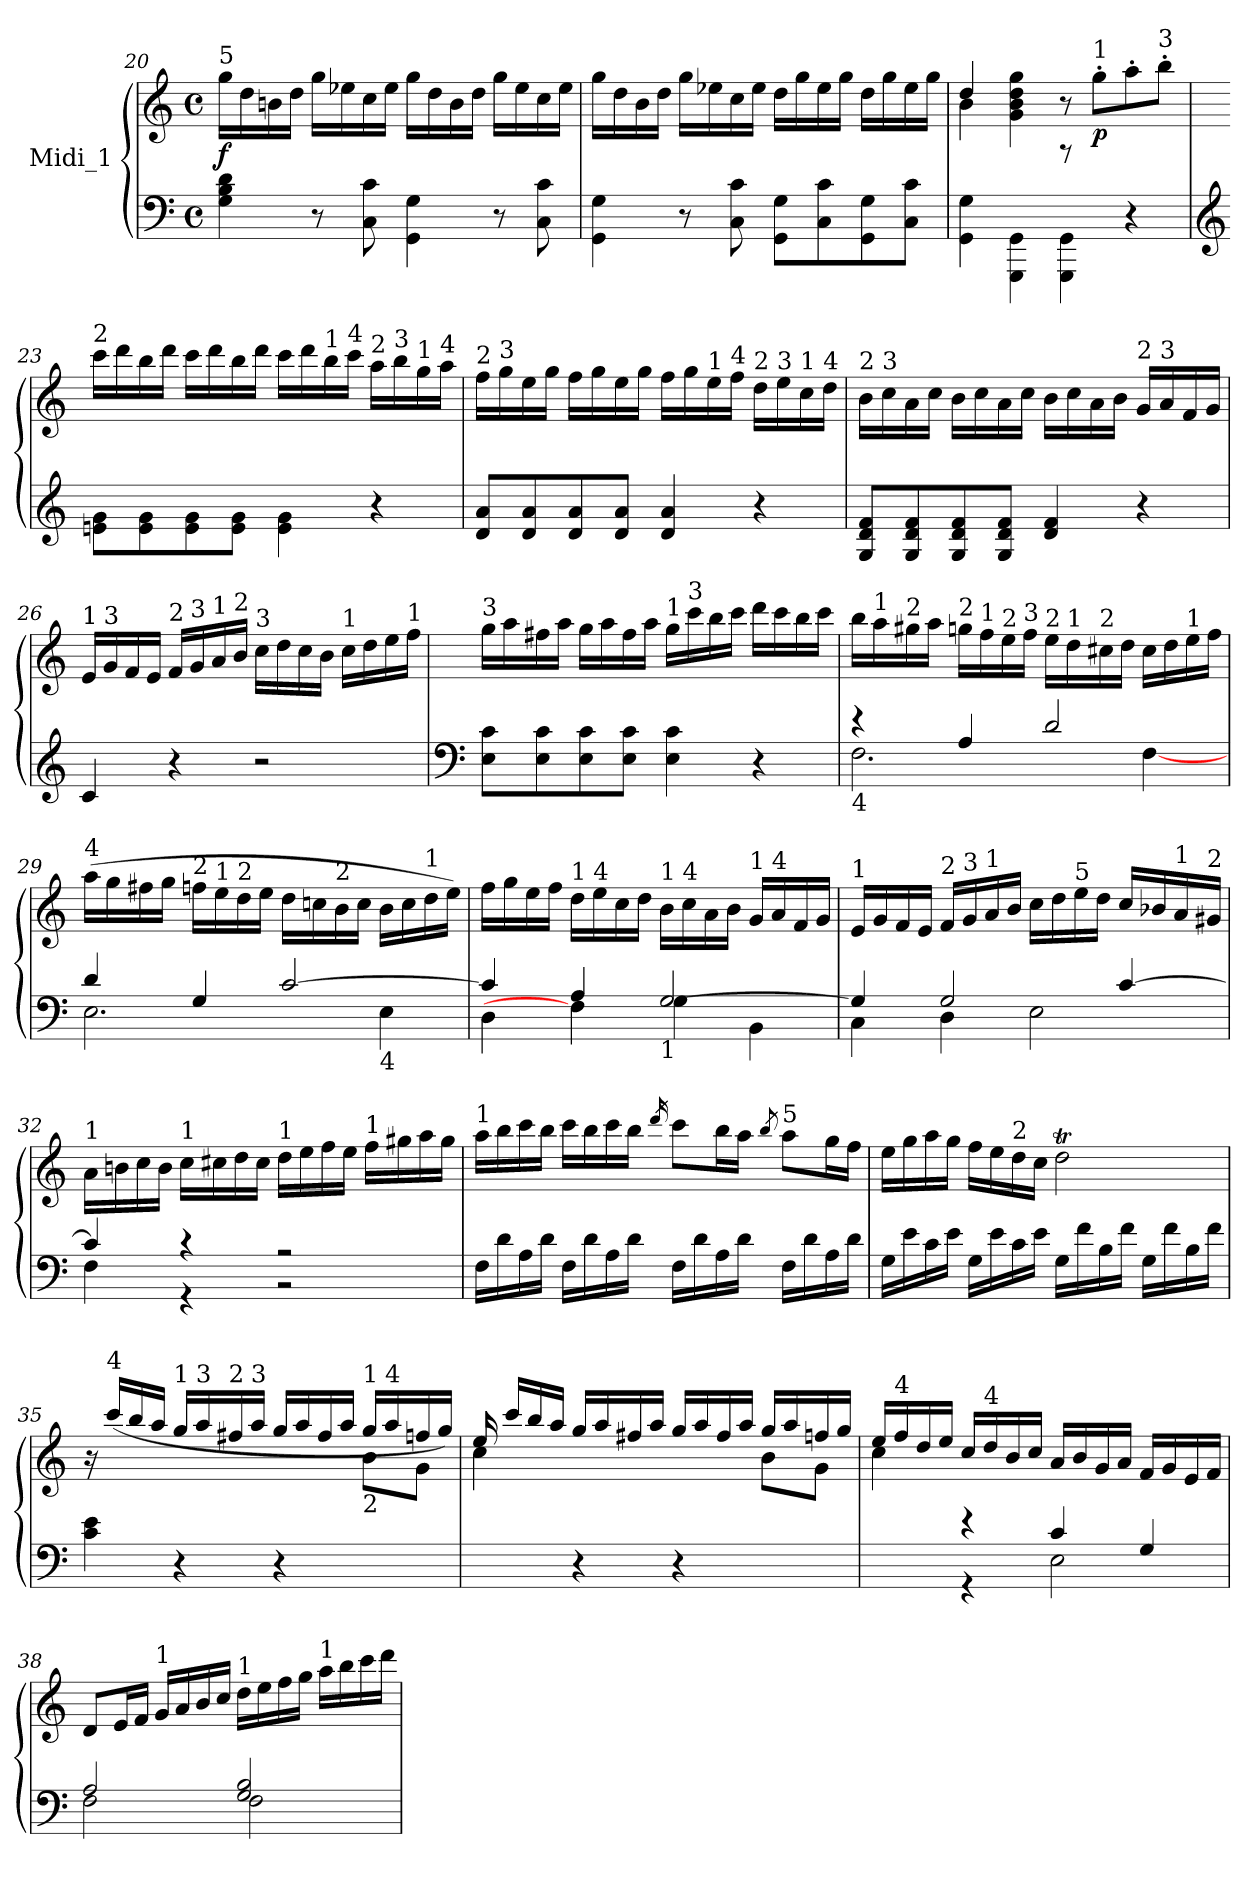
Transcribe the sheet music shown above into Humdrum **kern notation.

**kern	**kern	**dynam
*part1	*part1	*part1
*staff2	*staff1	*staff1/2
*I"Midi_1	*	*
*clefF4	*clefG2	*
*k[]	*k[]	*
*M4/4	*M4/4	*
*met(c)	*met(c)	*
=20	=20	=20
*^	*	*
!	!	!LO:TX:a:t=5	!
!	!	!	!LO:DY:b
2ryy	4Gi\ 4Bi\ 4di\	16gg\LL	f
.	.	16dd\	.
.	.	16bnj\	.
.	.	16dd\JJ	.
.	8r	16gg\LL	.
.	.	16ee-X\	.
.	8C\ 8c\	16cc\	.
.	.	16ee-\JJ	.
2ryy	4GGi\ 4Gi\	16gg\LL	.
.	.	16dd\	.
.	.	16b\	.
.	.	16dd\JJ	.
.	8r	16gg\LL	.
.	.	16ee-\	.
.	8C\ 8c\	16cc\	.
.	.	16ee-\JJ	.
!!LO:LB:g=z
=21	=21	=21	=21
2ryy	4GGi\ 4Gi\	16gg\LL	.
.	.	16dd\	.
.	.	16b\	.
.	.	16dd\JJ	.
.	8r	16gg\LL	.
.	.	16ee-X\	.
.	8C\ 8c\	16cc\	.
.	.	16ee-\JJ	.
2ryy	8GG\ 8G\L	16dd\LL	.
.	.	16gg\	.
.	8C\ 8c\	16ee-\	.
.	.	16gg\JJ	.
.	8GG\ 8G\	16dd\LL	.
.	.	16gg\	.
.	8C\ 8c\J	16ee-\	.
.	.	16gg\JJ	.
=22	=22	=22	=22
*	*	*^	*
4ryy	4GGi\ 4Gi\	4ddi/	4bi\	.
4ryy	4GGGi\ 4GGi\	4gi\ 4bi\ 4ddi\ 4ggi\	2.ryy	.
8rb	4GGGi\ 4GGi\	8r	.	.
!	!	!LO:TX:a:t=1	!	!
!	!	!	!	!LO:DY:b
8ryy	.	8gg'\L	.	p
4ryy	4r	8aa'\	.	.
!	!	!LO:TX:a:t=3	!	!
.	.	8bb'\J	.	.
*	*	*v	*v	*
=23	=23	=23	=23
*clefG2	*	*	*
!	!	!LO:TX:a:t=2	!
2ryy	8enj\ 8g\L	16ccc\LL	.
.	.	16ddd\	.
.	8e\ 8g\	16bb\	.
.	.	16ddd\JJ	.
.	8e\ 8g\	16ccc\LL	.
.	.	16ddd\	.
.	8e\ 8g\J	16bb\	.
.	.	16ddd\JJ	.
2ryy	4eZ\ 4gZ\	16ccc\LL	.
.	.	16ddd\	.
!	!	!LO:TX:a:t=1	!
.	.	16bb\	.
!	!	!LO:TX:a:t=4	!
.	.	16ccc\JJ	.
!	!	!LO:TX:a:t=2	!
.	4r	16aa\LL	.
!	!	!LO:TX:a:t=3	!
.	.	16bb\	.
!	!	!LO:TX:a:t=1	!
.	.	16gg\	.
!	!	!LO:TX:a:t=4	!
.	.	16aa\JJ	.
*v	*v	*	*
!!LO:LB:g=z
=24	=24	=24
!	!LO:TX:a:t=2	!
8d/ 8a/L	16ff\LL	.
!	!LO:TX:a:t=3	!
.	16gg\	.
8d/ 8a/	16ee\	.
.	16gg\JJ	.
8d/ 8a/	16ff\LL	.
.	16gg\	.
8d/ 8a/J	16ee\	.
.	16gg\JJ	.
4dZ/ 4aZ/	16ff\LL	.
.	16gg\	.
!	!LO:TX:a:t=1	!
.	16ee\	.
!	!LO:TX:a:t=4	!
.	16ff\JJ	.
!	!LO:TX:a:t=2	!
4r	16dd\LL	.
!	!LO:TX:a:t=3	!
.	16ee\	.
!	!LO:TX:a:t=1	!
.	16cc\	.
!	!LO:TX:a:t=4	!
.	16dd\JJ	.
=25	=25	=25
!	!LO:TX:a:t=2	!
8G/ 8d/ 8f/L	16b\LL	.
!	!LO:TX:a:t=3	!
.	16cc\	.
8G/ 8d/ 8f/	16a\	.
.	16cc\JJ	.
8G/ 8d/ 8f/	16b\LL	.
.	16cc\	.
8G/ 8d/ 8f/J	16a\	.
.	16cc\JJ	.
4dZ/ 4fZ/	16b\LL	.
.	16cc\	.
.	16a\	.
.	16b\JJ	.
!	!LO:TX:a:t=2	!
4r	16g/LL	.
!	!LO:TX:a:t=3	!
.	16a/	.
.	16f/	.
.	16g/JJ	.
=26	=26	=26
!	!LO:TX:a:t=1	!
4cZ/	16e/LL	.
!	!LO:TX:a:t=3	!
.	16g/	.
.	16f/	.
.	16e/JJ	.
!	!LO:TX:a:t=2	!
4r	16f/LL	.
!	!LO:TX:a:t=3	!
.	16g/	.
!	!LO:TX:a:t=1	!
.	16a/	.
!	!LO:TX:a:t=2	!
.	16b/JJ	.
!	!LO:TX:a:t=3	!
2r	16cc\LL	.
.	16dd\	.
.	16cc\	.
.	16b\JJ	.
!	!LO:TX:a:t=1	!
.	16cc\LL	.
.	16dd\	.
.	16ee\	.
!	!LO:TX:a:t=1	!
.	16ff\JJ	.
!!LO:PB:g=z
=27	=27	=27
*clefF4	*	*
*^	*	*
!	!	!LO:TX:a:t=3	!
8E\ 8c\L	2ryy	16gg\LL	.
.	.	16aa\	.
8E\ 8c\	.	16ff#X\	.
.	.	16aa\JJ	.
8E\ 8c\	.	16gg\LL	.
.	.	16aa\	.
8E\ 8c\J	.	16ff#\	.
.	.	16aa\JJ	.
!	!	!LO:TX:a:t=1	!
4EZ\ 4cZ\	2ryy	16gg\LL	.
!	!	!LO:TX:a:t=3	!
.	.	16ccc\	.
.	.	16bb\	.
.	.	16ccc\JJ	.
4r	.	16ddd\LL	.
.	.	16ccc\	.
.	.	16bb\	.
.	.	16ccc\JJ	.
=28	=28	=28	=28
!LO:TX:b:t=4	!	!	!
4r	2.Fi\	16bb\LL	.
!	!	!LO:TX:a:t=1	!
.	.	16aa\	.
!	!	!LO:TX:a:t=2	!
.	.	16gg#X\	.
.	.	16aa\JJ	.
!	!	!LO:TX:a:t=2	!
4AZ/	.	16ggn\LL	.
!	!	!LO:TX:a:t=1	!
.	.	16ff\	.
!	!	!LO:TX:a:t=2	!
.	.	16ee\	.
!	!	!LO:TX:a:t=3	!
.	.	16ff\JJ	.
!	!	!LO:TX:a:t=2	!
2di/	.	16ee\LL	.
!	!	!LO:TX:a:t=1	!
.	.	16dd\	.
!	!	!LO:TX:a:t=2	!
.	.	16cc#X\	.
.	.	16dd\JJ	.
.	[4FZ\	16cc#\LL	.
.	.	16dd\	.
!	!	!LO:TX:a:t=1	!
.	.	16ee\	.
.	.	16ff\JJ	.
!!LO:LB:g=z
=29	=29	=29	=29
!	!	!LO:TX:a:t=4	!
4dZ/	2.Ei\	(>16aa\LL	.
.	.	16gg\	.
.	.	16ff#X\	.
.	.	16gg\JJ	.
!	!	!LO:TX:a:t=2	!
4GZ/	.	16ffn\LL	.
!	!	!LO:TX:a:t=1	!
.	.	16ee\	.
!	!	!LO:TX:a:t=2	!
.	.	16dd\	.
.	.	16ee\JJ	.
[2ci/	.	16dd\LL	.
.	.	16ccnj\	.
!	!	!LO:TX:a:t=2	!
.	.	16b\	.
.	.	16cc\JJ	.
!	!LO:TX:b:t=4	!	!
.	4Ei\	16b\LL	.
.	.	16cc\	.
!	!	!LO:TX:a:t=1	!
.	.	16dd\	.
.	.	16ee\JJ)	.
=30	=30	=30	=30
4ci/]	4Di\	16ff\LL	.
.	.	16gg\	.
.	.	16ee\	.
.	.	16ff\JJ	.
!	!	!LO:TX:a:t=1	!
4Ai/	4Fi\]	16dd\LL	.
!	!	!LO:TX:a:t=4	!
.	.	16ee\	.
.	.	16cc\	.
.	.	16dd\JJ	.
!	!	!LO:TX:a:t=1	!
!LO:TX:b:t=1	!	!	!
[2Gi/	4Gi\	16b\LL	.
!	!	!LO:TX:a:t=4	!
.	.	16cc\	.
.	.	16a\	.
.	.	16b\JJ	.
!	!	!LO:TX:a:t=1	!
.	4BBi\	16g/LL	.
!	!	!LO:TX:a:t=4	!
.	.	16a/	.
.	.	16f/	.
.	.	16g/JJ	.
!!LO:LB:g=z
=31	=31	=31	=31
!	!	!LO:TX:a:t=1	!
4GZ/]	4CZ\	16e/LL	.
.	.	16g/	.
.	.	16f/	.
.	.	16e/JJ	.
!	!	!LO:TX:a:t=2	!
2Gi/	4DZ\	16f/LL	.
!	!	!LO:TX:a:t=3	!
.	.	16g/	.
!	!	!LO:TX:a:t=1	!
.	.	16a/	.
.	.	16b/JJ	.
.	2Ei\	16cc\LL	.
.	.	16dd\	.
!	!	!LO:TX:a:t=5	!
.	.	16ee\	.
.	.	16dd\JJ	.
[4cZ/	.	16cc/LL	.
.	.	16b-X/	.
!	!	!LO:TX:a:t=1	!
.	.	16a/	.
!	!	!LO:TX:a:t=2	!
.	.	16g#X/JJ	.
!!LO:LB:g=z
=32	=32	=32	=32
!	!	!LO:TX:a:t=1	!
4cZ/]	4FZ\	16a\LL	.
.	.	16bnj\	.
.	.	16cc\	.
.	.	16b\JJ	.
!	!	!LO:TX:a:t=1	!
4r	4r	16cc\LL	.
.	.	16cc#X\	.
.	.	16dd\	.
.	.	16cc#\JJ	.
!	!	!LO:TX:a:t=1	!
2r	2r	16dd\LL	.
.	.	16ee\	.
.	.	16ff\	.
.	.	16ee\JJ	.
!	!	!LO:TX:a:t=1	!
.	.	16ff\LL	.
.	.	16gg#X\	.
.	.	16aa\	.
.	.	16gg#\JJ	.
=33	=33	=33	=33
!	!	!LO:TX:a:t=1	!
16F\LL	2ryy	16aa\LL	.
16d\	.	16bb\	.
16A\	.	16ccc\	.
16d\JJ	.	16bb\JJ	.
16F\LL	.	16ccc\LL	.
16d\	.	16bb\	.
16A\	.	16ccc\	.
16d\JJ	.	16bb\JJ	.
.	.	16qddd/	.
16F\LL	2ryy	8ccc\L	.
16d\	.	.	.
16A\	.	16bb\L	.
16d\JJ	.	16aa\JJ	.
.	.	8qbb/	.
!	!	!LO:TX:a:t=5	!
16F\LL	.	8aa\L	.
16d\	.	.	.
16A\	.	16gg\L	.
16d\JJ	.	16ff\JJ	.
!!LO:LB:g=z
=34	=34	=34	=34
2ryy	16G\LL	16ee\LL	.
.	16e\	16gg\	.
.	16c\	16aa\	.
.	16e\JJ	16gg\JJ	.
.	16G\LL	16ff\LL	.
.	16e\	16ee\	.
!	!	!LO:TX:a:t=2	!
.	16c\	16dd\	.
.	16e\JJ	16cc\JJ	.
2ryy	16G\LL	2ddTi\	.
.	16f\	.	.
.	16B\	.	.
.	16f\JJ	.	.
.	16G\LL	.	.
.	16f\	.	.
.	16B\	.	.
.	16f\JJ	.	.
=35	=35	=35	=35
*	*	*^	*
2ryy	4c\ 4e\	16r	2.ryy	.
!	!	!LO:TX:a:t=4	!	!
.	.	(>16ccc/LL	.	.
.	.	16bb/	.	.
.	.	16aa/JJ	.	.
!	!	!LO:TX:a:t=1	!	!
.	4r	16gg/LL	.	.
!	!	!LO:TX:a:t=3	!	!
.	.	16aa/	.	.
!	!	!LO:TX:a:t=2	!	!
.	.	16ff#X/	.	.
!	!	!LO:TX:a:t=3	!	!
.	.	16aa/JJ	.	.
4r	2ryy	16gg/LL	.	.
.	.	16aa/	.	.
.	.	16ff#/	.	.
.	.	16aa/JJ	.	.
!	!	!LO:TX:a:t=1	!	!
!	!	!LO:TX:b:t=2	!	!
4ryy	.	16gg/LL	8b\L	.
!	!	!LO:TX:a:t=4	!	!
.	.	16aa/	.	.
.	.	16ffn/	8g\J	.
.	.	16gg/JJ)	.	.
!!LO:LB:g=z	!!
=36	=36	=36	=36	=36
*	*^	*	*	*
4ryy	2ryy	2ryy	16ee/	4cc\	.
.	.	.	16ccc/LL	.	.
.	.	.	16bb/	.	.
.	.	.	16aa/JJ	.	.
4r	.	.	16gg/LL	2ryy	.
.	.	.	16aa/	.	.
.	.	.	16ff#X/	.	.
.	.	.	16aa/JJ	.	.
4r	2ryy	2ryy	16gg/LL	.	.
.	.	.	16aa/	.	.
.	.	.	16ff#/	.	.
.	.	.	16aa/JJ	.	.
4ryy	.	.	16gg/LL	8b\L	.
.	.	.	16aa/	.	.
.	.	.	16ffn/	8g\J	.
.	.	.	16gg/JJ	.	.
=37	=37	=37	=37	=37	=37
4ryy	4ryy	4ryy	16ee/LL	4cc\	.
!	!	!	!LO:TX:a:t=4	!	!
.	.	.	16ff/	.	.
.	.	.	16dd/	.	.
.	.	.	16ee/JJ	.	.
4ryy	4r	4r	16cc/LL	2.ryy	.
!	!	!	!LO:TX:a:t=4	!	!
.	.	.	16dd/	.	.
.	.	.	16b/	.	.
.	.	.	16cc/JJ	.	.
2ryy	4c/	2Ei\	16a/LL	.	.
.	.	.	16b/	.	.
.	.	.	16g/	.	.
.	.	.	16a/JJ	.	.
.	4G/	.	16f/LL	.	.
.	.	.	16g/	.	.
.	.	.	16e/	.	.
.	.	.	16f/JJ	.	.
*	*	*	*v	*v	*
!!LO:PB:g=z
=38	=38	=38	=38	=38
2ryy	2Ai/	2Fi\	8d/L	.
.	.	.	16e/L	.
.	.	.	16f/JJ	.
!	!	!	!LO:TX:a:t=1	!
.	.	.	16g/LL	.
.	.	.	16a/	.
.	.	.	16b/	.
.	.	.	16cc/JJ	.
!	!	!	!LO:TX:a:t=1	!
2ryy	2Gi/ 2Bi/	2Fi\	16dd\LL	.
.	.	.	16ee\	.
.	.	.	16ff\	.
.	.	.	16gg\JJ	.
!	!	!	!LO:TX:a:t=1	!
.	.	.	16aa\LL	.
.	.	.	16bb\	.
.	.	.	16ccc\	.
.	.	.	16ddd\JJ	.
*v	*v	*v	*	*
=	=	=
*-	*-	*-
